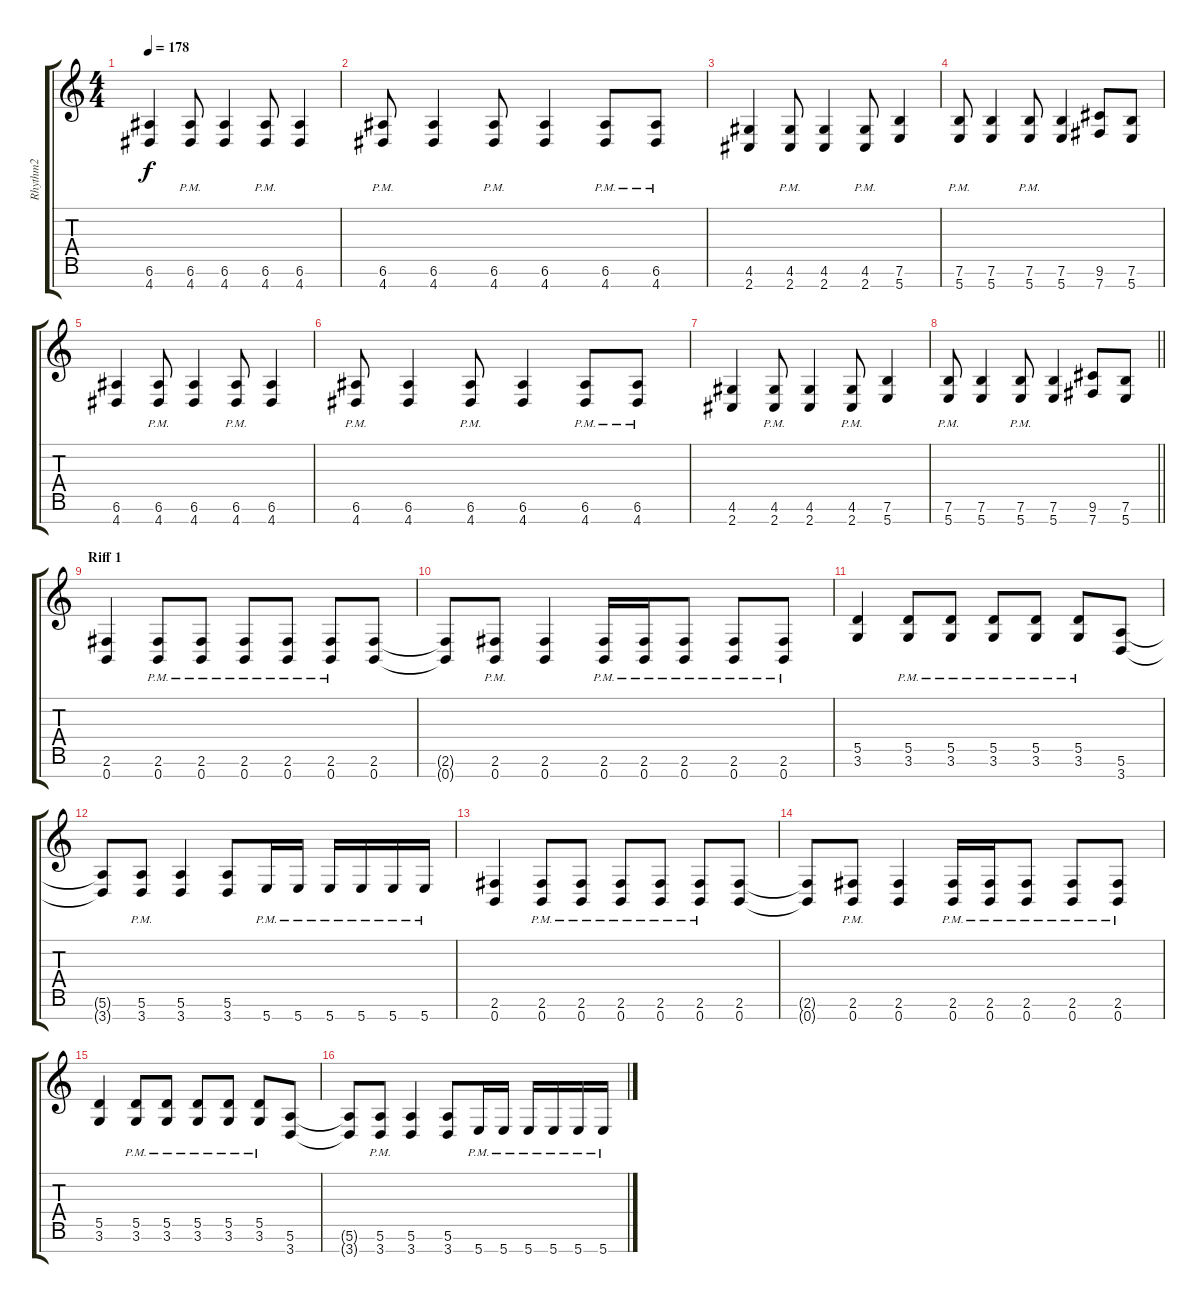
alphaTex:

\track ("Rhythm2" "Rhythm2") {instrument overdrivenguitar}
\staff {score tabs}
\tuning (E4 B3 G3 D3 A2 E2 B1) {hide}
\ts (4 4)
\tempo 178
\clef g2
\ks c
(6.6 4.7).4{dy f} (6.6{pm} 4.7{pm}).8 (6.6 4.7).4 (6.6{pm} 4.7{pm}).8 (6.6 4.7).4 |
(6.6{pm} 4.7{pm}).8 (6.6 4.7).4 (6.6{pm} 4.7{pm}).8 (6.6 4.7).4 (6.6{pm} 4.7{pm}).8 (6.6{pm} 4.7{pm}).8 |
(4.6 2.7).4 (4.6{pm} 2.7{pm}).8 (4.6 2.7).4 (4.6{pm} 2.7{pm}).8 (7.6 5.7).4 |
(7.6{pm} 5.7{pm}).8 (7.6 5.7).4 (7.6{pm} 5.7{pm}).8 (7.6 5.7).4 (9.6 7.7).8 (7.6 5.7).8 |
(6.6 4.7).4 (6.6{pm} 4.7{pm}).8 (6.6 4.7).4 (6.6{pm} 4.7{pm}).8 (6.6 4.7).4 |
(6.6{pm} 4.7{pm}).8 (6.6 4.7).4 (6.6{pm} 4.7{pm}).8 (6.6 4.7).4 (6.6{pm} 4.7{pm}).8 (6.6{pm} 4.7{pm}).8 |
(4.6 2.7).4 (4.6{pm} 2.7{pm}).8 (4.6 2.7).4 (4.6{pm} 2.7{pm}).8 (7.6 5.7).4 |
\barLineRight lightlight
(7.6{pm} 5.7{pm}).8 (7.6 5.7).4 (7.6{pm} 5.7{pm}).8 (7.6 5.7).4 (9.6 7.7).8 (7.6 5.7).8 |
\section ("" "Riff 1")
(2.6 0.7).4 (2.6{pm} 0.7{pm}).8 (2.6{pm} 0.7{pm}).8 (2.6{pm} 0.7{pm}).8 (2.6{pm} 0.7{pm}).8 (2.6{pm} 0.7{pm}).8 (2.6 0.7).8 |
(2.6{t} 0.7{t}).8 (2.6{pm} 0.7{pm}).8 (2.6 0.7).4 (2.6{pm} 0.7{pm}).16 (2.6{pm} 0.7{pm}).16 (2.6{pm} 0.7{pm}).8 (2.6{pm} 0.7{pm}).8 (2.6{pm} 0.7{pm}).8 |
(5.5 3.6).4 (5.5{pm} 3.6{pm}).8 (5.5{pm} 3.6{pm}).8 (5.5{pm} 3.6{pm}).8 (5.5{pm} 3.6{pm}).8 (5.5{pm} 3.6{pm}).8 (5.6 3.7).8 |
(5.6{t} 3.7{t}).8 (5.6{pm} 3.7{pm}).8 (5.6 3.7).4 (5.6 3.7).8 5.7{pm}.16 5.7{pm}.16 5.7{pm}.16 5.7{pm}.16 5.7{pm}.16 5.7{pm}.16 |
(2.6 0.7).4 (2.6{pm} 0.7{pm}).8 (2.6{pm} 0.7{pm}).8 (2.6{pm} 0.7{pm}).8 (2.6{pm} 0.7{pm}).8 (2.6{pm} 0.7{pm}).8 (2.6 0.7).8 |
(2.6{t} 0.7{t}).8 (2.6{pm} 0.7{pm}).8 (2.6 0.7).4 (2.6{pm} 0.7{pm}).16 (2.6{pm} 0.7{pm}).16 (2.6{pm} 0.7{pm}).8 (2.6{pm} 0.7{pm}).8 (2.6{pm} 0.7{pm}).8 |
(5.5 3.6).4 (5.5{pm} 3.6{pm}).8 (5.5{pm} 3.6{pm}).8 (5.5{pm} 3.6{pm}).8 (5.5{pm} 3.6{pm}).8 (5.5{pm} 3.6{pm}).8 (5.6 3.7).8 |
(5.6{t} 3.7{t}).8 (5.6{pm} 3.7{pm}).8 (5.6 3.7).4 (5.6 3.7).8 5.7{pm}.16 5.7{pm}.16 5.7{pm}.16 5.7{pm}.16 5.7{pm}.16 5.7{pm}.16
